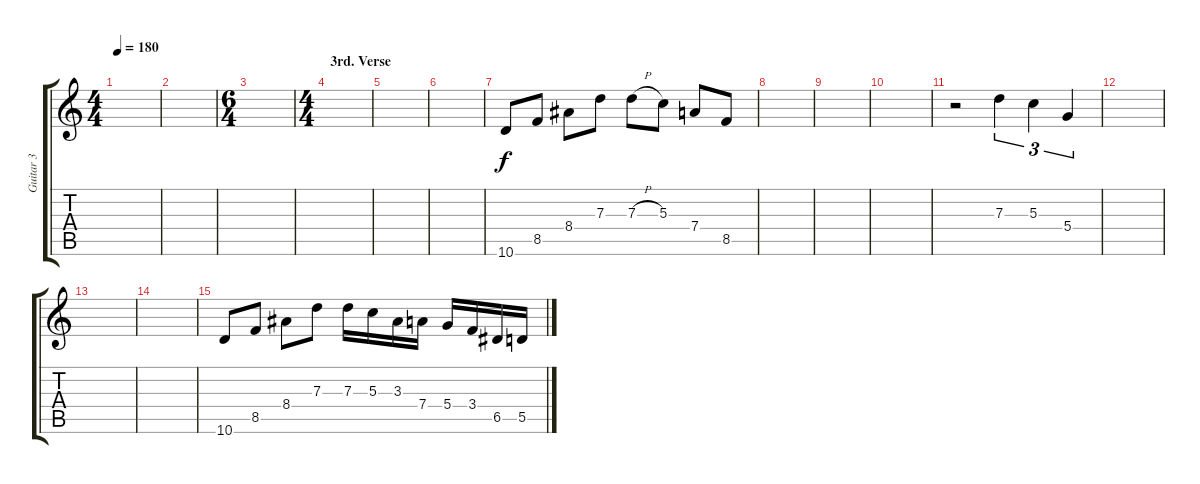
\track ("Guitar 3" "Guitar 3") {instrument overdrivenguitar}
\staff {score tabs}
\tuning (E4 B3 G3 D3 A2 E2) {hide}
\ts (4 4)
\tempo 180
\clef g2
\ks c
|
|
\ts (6 4)
|
\ts (4 4)
\section ("" "3rd. Verse")
|
|
|
10.6.8 8.5.8 8.4.8 7.3.8 7.3{h}.8 5.3.8 7.4.8 8.5.8 |
|
|
|
r.2 7.3.4{tu (3 2)} 5.3.4{tu (3 2)} 5.4.4{tu (3 2)} |
|
|
|
10.6.8 8.5.8 8.4.8 7.3.8 7.3.16 5.3.16 3.3.16 7.4.16 5.4.16 3.4.16 6.5.16 5.5.16
